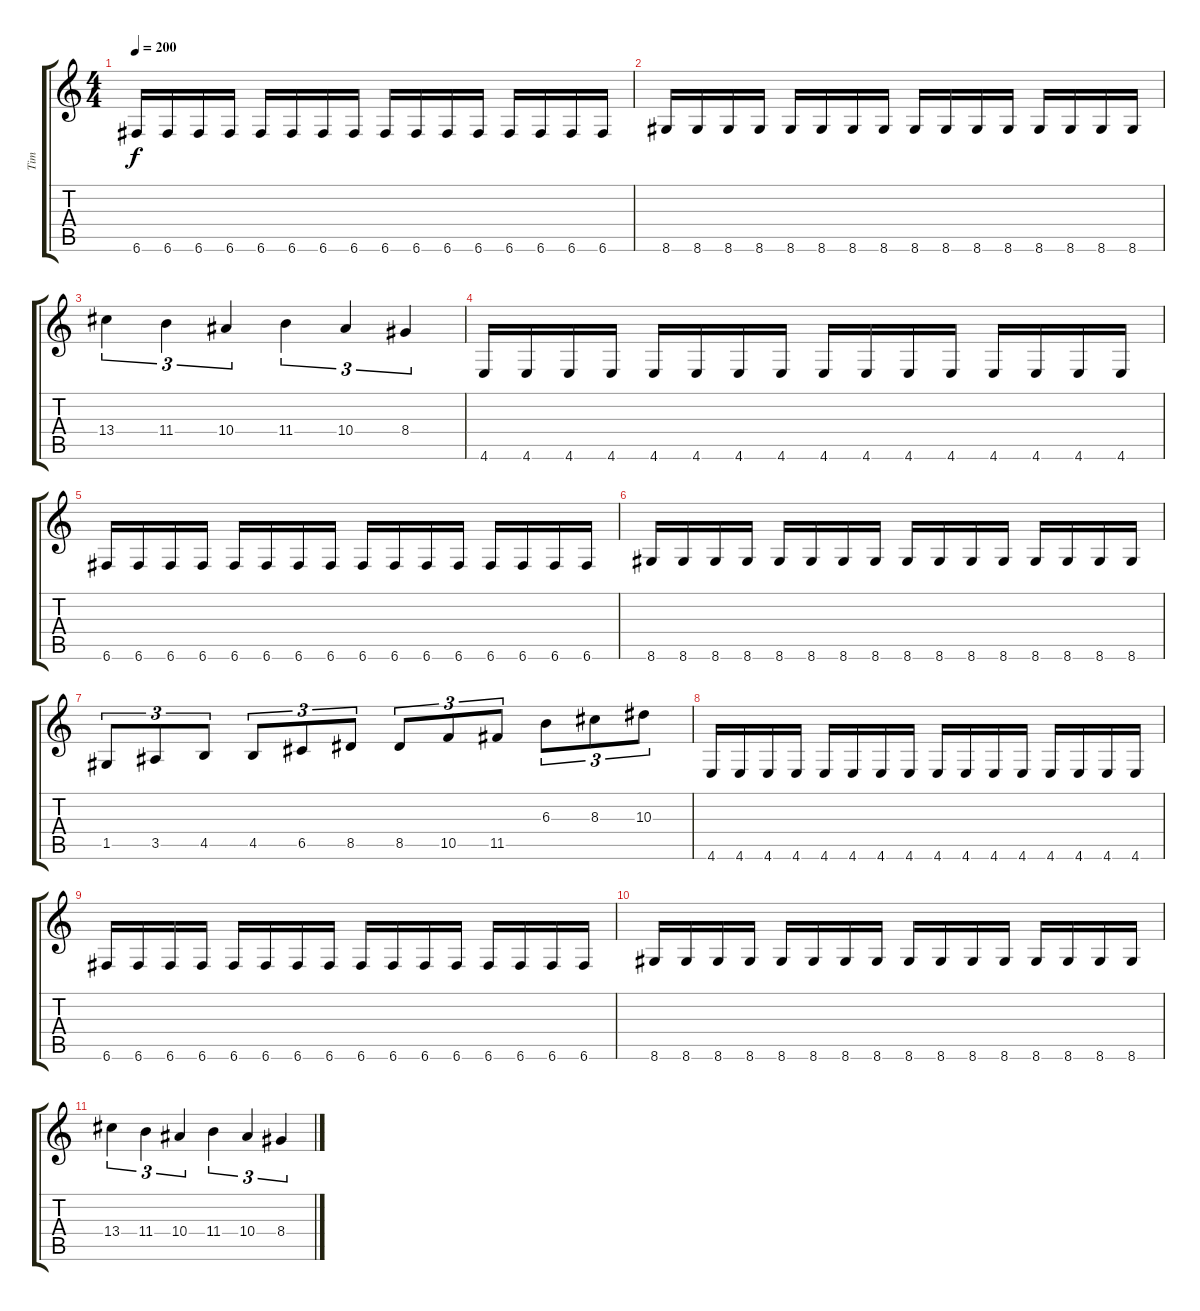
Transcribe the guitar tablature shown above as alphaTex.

\track ("Tim" "Tim") {instrument overdrivenguitar}
\staff {score tabs}
\tuning (D4 A3 F3 C3 G2 C2) {hide}
\ts (4 4)
\tempo 200
\clef g2
\ks c
6.6.16{dy f} 6.6.16 6.6.16 6.6.16 6.6.16 6.6.16 6.6.16 6.6.16 6.6.16 6.6.16 6.6.16 6.6.16 6.6.16 6.6.16 6.6.16 6.6.16 |
8.6.16 8.6.16 8.6.16 8.6.16 8.6.16 8.6.16 8.6.16 8.6.16 8.6.16 8.6.16 8.6.16 8.6.16 8.6.16 8.6.16 8.6.16 8.6.16 |
13.4.4{tu (3 2)} 11.4.4{tu (3 2)} 10.4.4{tu (3 2)} 11.4.4{tu (3 2)} 10.4.4{tu (3 2)} 8.4.4{tu (3 2)} |
4.6.16 4.6.16 4.6.16 4.6.16 4.6.16 4.6.16 4.6.16 4.6.16 4.6.16 4.6.16 4.6.16 4.6.16 4.6.16 4.6.16 4.6.16 4.6.16 |
6.6.16 6.6.16 6.6.16 6.6.16 6.6.16 6.6.16 6.6.16 6.6.16 6.6.16 6.6.16 6.6.16 6.6.16 6.6.16 6.6.16 6.6.16 6.6.16 |
8.6.16 8.6.16 8.6.16 8.6.16 8.6.16 8.6.16 8.6.16 8.6.16 8.6.16 8.6.16 8.6.16 8.6.16 8.6.16 8.6.16 8.6.16 8.6.16 |
1.5.8{tu (3 2)} 3.5.8{tu (3 2)} 4.5.8{tu (3 2)} 4.5.8{tu (3 2)} 6.5.8{tu (3 2)} 8.5.8{tu (3 2)} 8.5.8{tu (3 2)} 10.5.8{tu (3 2)} 11.5.8{tu (3 2)} 6.3.8{tu (3 2)} 8.3.8{tu (3 2)} 10.3.8{tu (3 2)} |
4.6.16 4.6.16 4.6.16 4.6.16 4.6.16 4.6.16 4.6.16 4.6.16 4.6.16 4.6.16 4.6.16 4.6.16 4.6.16 4.6.16 4.6.16 4.6.16 |
6.6.16 6.6.16 6.6.16 6.6.16 6.6.16 6.6.16 6.6.16 6.6.16 6.6.16 6.6.16 6.6.16 6.6.16 6.6.16 6.6.16 6.6.16 6.6.16 |
8.6.16 8.6.16 8.6.16 8.6.16 8.6.16 8.6.16 8.6.16 8.6.16 8.6.16 8.6.16 8.6.16 8.6.16 8.6.16 8.6.16 8.6.16 8.6.16 |
13.4.4{tu (3 2)} 11.4.4{tu (3 2)} 10.4.4{tu (3 2)} 11.4.4{tu (3 2)} 10.4.4{tu (3 2)} 8.4.4{tu (3 2)}
